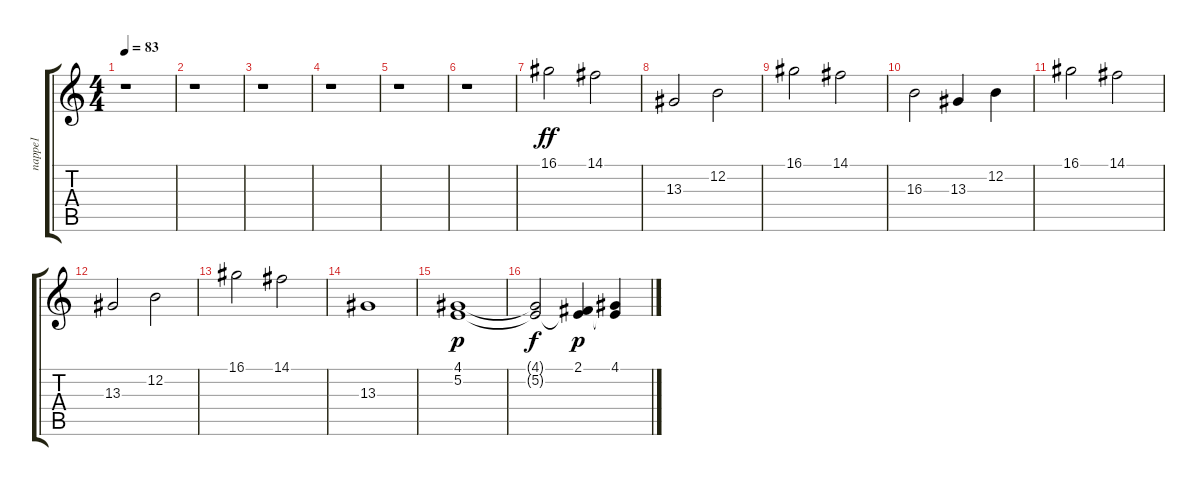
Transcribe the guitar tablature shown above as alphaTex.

\track ("nappe1" "nappe1") {instrument stringensemble1}
\staff {score tabs}
\tuning (E4 B3 G3 D3 A2 E2) {hide}
\ts (4 4)
\tempo 83
\clef g2
\ks c
r.1{dy ff} |
r.1 |
r.1 |
r.1 |
r.1 |
r.1 |
16.1.2 14.1.2 |
13.3.2 12.2.2 |
16.1.2 14.1.2 |
16.3.2 13.3.4 12.2.4 |
16.1.2 14.1.2 |
13.3.2 12.2.2 |
16.1.2 14.1.2 |
13.3.1 |
(4.1 5.2).1{dy p} |
(4.1{t} 5.2{t}).2{dy f} (2.1 5.2{t}).4{dy p} (4.1 5.2{t}).4
